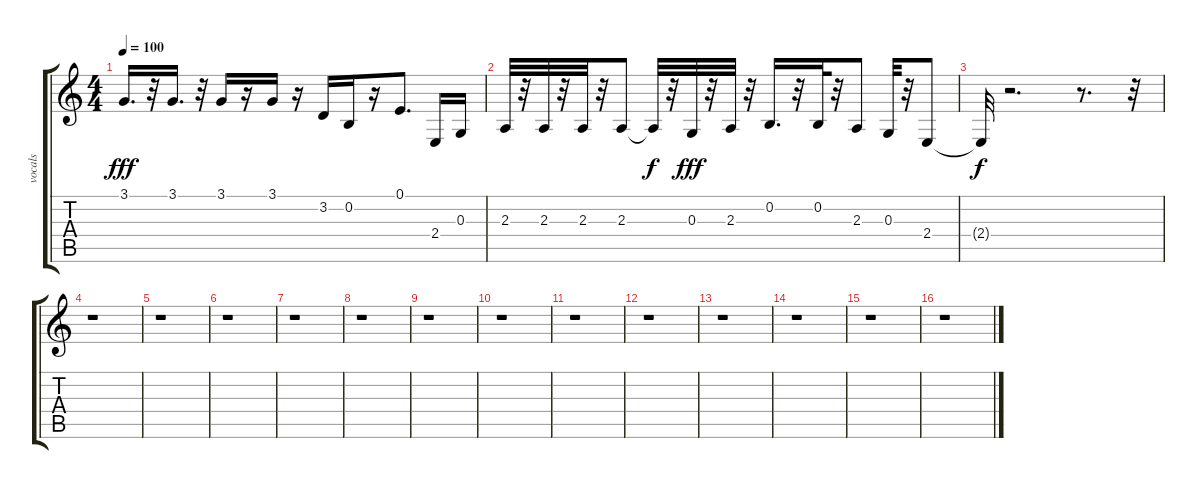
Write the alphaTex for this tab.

\track ("vocals" "vocals") {instrument pad3polysynth}
\staff {score tabs}
\tuning (E4 B3 G3 D3 A2 E2) {hide}
\ts (4 4)
\tempo 100
\clef g2
\ks c
3.1.16{d dy fff} r.32 3.1.16{d} r.32 3.1.16 r.16 3.1.16 r.16 3.2.16 0.2.16 r.16 0.1.8{d} 2.4.16 0.3.16 |
2.3.32 r.32 2.3.32 r.32 2.3.32 r.32 2.3.8 2.3{t}.32{dy f} r.32 0.3.32{dy fff} r.32 2.3.32 r.32 0.2.16{d} r.32 0.2.32 r.32 2.3.8 0.3.32 r.32 2.4.8 |
2.4{t}.32{dy f} r.2{d} r.8{d} r.32 |
r.1 |
r.1 |
r.1 |
r.1 |
r.1 |
r.1 |
r.1 |
r.1 |
r.1 |
r.1 |
r.1 |
r.1 |
r.1
